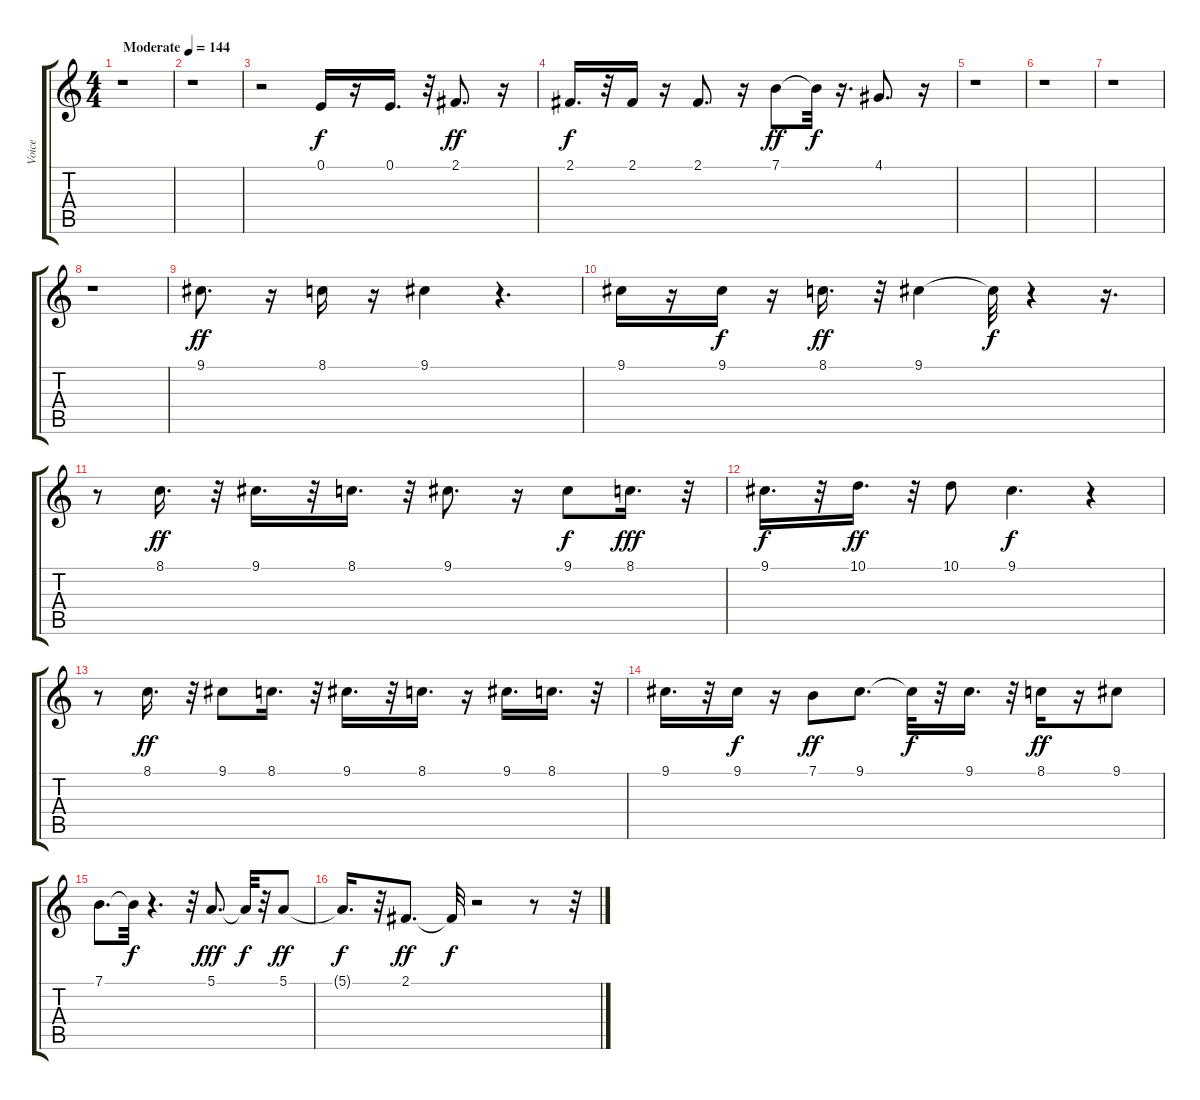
\track ("Voice" "Voice") {instrument flute}
\staff {score tabs}
\tuning (E4 B3 G3 D3 A2 E2) {hide}
\ts (4 4)
\tempo (144 "Moderate")
\clef g2
\ks c
r.1{dy f instrument flute} |
r.1 |
r.2 0.1.16 r.16 0.1.16{d} r.32 2.1.8{d dy ff} r.16 |
2.1.16{d dy f} r.32 2.1.16 r.16 2.1.8{d} r.16 7.1.8{dy ff} 7.1{t}.32{dy f} r.16{d} 4.1.8{d} r.16 |
r.1 |
r.1 |
r.1 |
r.1 |
9.1.8{d dy ff} r.16 8.1.16 r.16 9.1.4 r.4{d} |
9.1.16 r.16 9.1.16{dy f} r.16 8.1.16{d dy ff} r.32 9.1.4 9.1{t}.32{dy f} r.4 r.16{d} |
r.8 8.1.16{d dy ff} r.32 9.1.16{d} r.32 8.1.16{d} r.32 9.1.8{d} r.16 9.1.8{dy f} 8.1.16{d dy fff} r.32 |
9.1.16{d dy f} r.32 10.1.16{d dy ff} r.32 10.1.8 9.1.4{d dy f} r.4 |
r.8 8.1.16{d dy ff} r.32 9.1.8 8.1.16{d} r.32 9.1.16{d} r.32 8.1.16{d} r.16 9.1.16{d} 8.1.16{d} r.32 |
9.1.16{d} r.32 9.1.16{dy f} r.16 7.1.8{dy ff} 9.1.8{d} 9.1{t}.32{dy f} r.32 9.1.16{d} r.32 8.1.16{dy ff} r.16 9.1.8 |
7.1.8{d} 7.1{t}.32{dy f} r.4{d} r.32 5.1.8{d dy fff} 5.1{t}.32{dy f} r.32 5.1.8{dy ff} |
5.1{t}.16{d dy f} r.32 2.1.8{d dy ff} 2.1{t}.32{dy f} r.2 r.8 r.32
